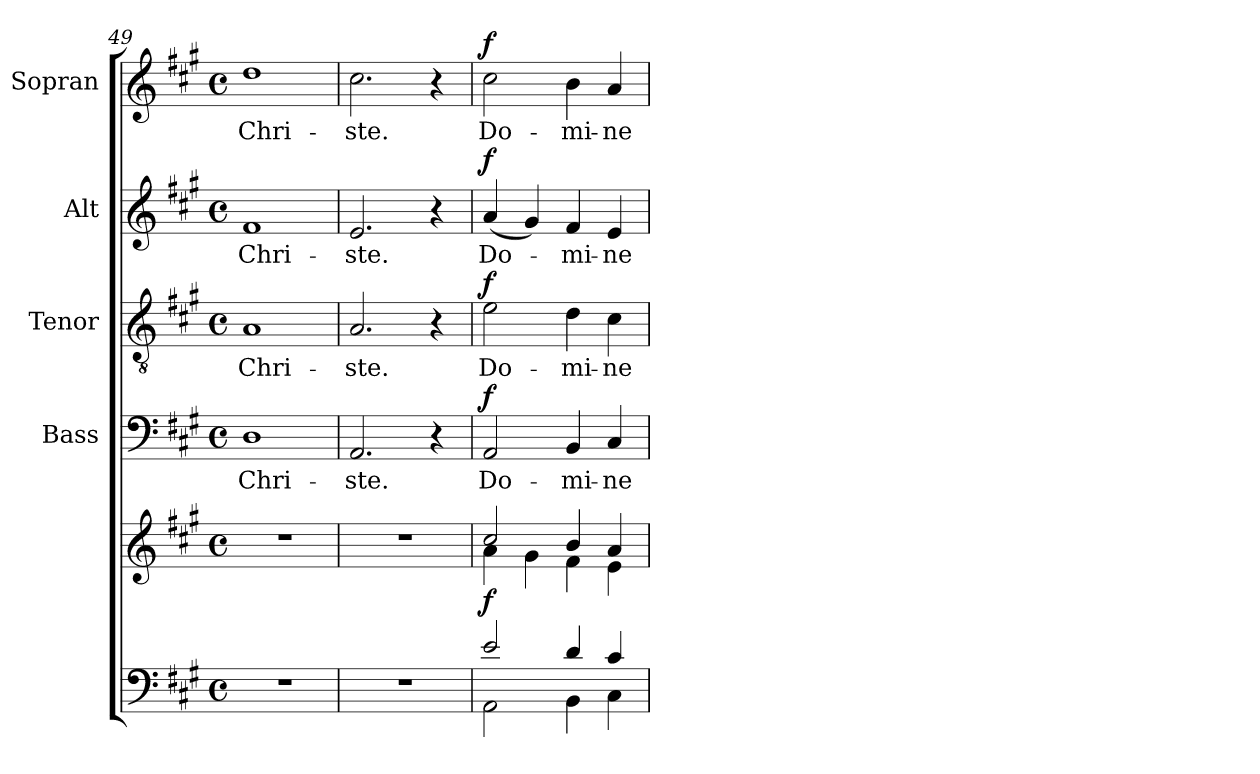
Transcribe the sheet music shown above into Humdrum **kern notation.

**kern	**kern	**dynam	**kern	**text	**dynam	**kern	**text	**dynam	**kern	**text	**dynam	**kern	**text	**dynam
*part5	*part5	*part5	*part4	*part4	*part4	*part3	*part3	*part3	*part2	*part2	*part2	*part1	*part1	*part1
*staff6	*staff5	*staff5/6	*staff4	*staff4	*staff4	*staff3	*staff3	*staff3	*staff2	*staff2	*staff2	*staff1	*staff1	*staff1
*	*	*	*I"Bass	*	*	*I"Tenor	*	*	*I"Alt	*	*	*I"Sopran	*	*
*	*	*	*I'B.	*	*	*I'T.	*	*	*I'A.	*	*	*I'S.	*	*
*clefF4	*clefG2	*	*clefF4	*	*	*clefGv2	*	*	*clefG2	*	*	*clefG2	*	*
*k[f#c#g#]	*k[f#c#g#]	*	*k[f#c#g#]	*	*	*k[f#c#g#]	*	*	*k[f#c#g#]	*	*	*k[f#c#g#]	*	*
*A:	*A:	*	*A:	*	*	*A:	*	*	*A:	*	*	*A:	*	*
*M4/4	*M4/4	*	*M4/4	*	*	*M4/4	*	*	*M4/4	*	*	*M4/4	*	*
*met(c)	*met(c)	*	*met(c)	*	*	*met(c)	*	*	*met(c)	*	*	*met(c)	*	*
=49	=49	=49	=49	=49	=49	=49	=49	=49	=49	=49	=49	=49	=49	=49
!	!	!	!	!LO:LY:b	!	!	!LO:LY:b	!	!	!LO:LY:b	!	!	!LO:LY:b	!
1r	1r	.	1D	Chri-	.	1A	Chri-	.	1f#	Chri-	.	1dd	Chri-	.
=50	=50	=50	=50	=50	=50	=50	=50	=50	=50	=50	=50	=50	=50	=50
!	!	!	!	!LO:LY:b	!	!	!LO:LY:b	!	!	!LO:LY:b	!	!	!LO:LY:b	!
1r	1r	.	2.AA/	-ste.	.	2.A/	-ste.	.	2.e/	-ste.	.	2.cc#\	-ste.	.
.	.	.	4r	.	.	4r	.	.	4r	.	.	4r	.	.
=51	=51	=51	=51	=51	=51	=51	=51	=51	=51	=51	=51	=51	=51	=51
*^	*^	*	*	*	*	*	*	*	*	*	*	*	*	*
!	!	!	!	!LO:DY:b	!	!LO:LY:b	!LO:DY:a	!	!LO:LY:b	!LO:DY:a	!	!LO:LY:b	!LO:DY:a	!	!LO:LY:b	!LO:DY:a
2e/	2AA\	2cc#/	4a\	f	2AA/	Do-	f	2e\	Do-	f	(<4a/	Do-	f	2cc#\	Do-	f
.	.	.	4g#\	.	.	.	.	.	.	.	4g#/)	.	.	.	.	.
!	!	!	!	!	!	!LO:LY:b	!	!	!LO:LY:b	!	!	!LO:LY:b	!	!	!LO:LY:b	!
4d/	4BB\	4b/	4f#\	.	4BB/	-mi-	.	4d\	-mi-	.	4f#/	-mi-	.	4b\	-mi-	.
!	!	!	!	!	!	!LO:LY:b	!	!	!LO:LY:b	!	!	!LO:LY:b	!	!	!LO:LY:b	!
4c#/	4C#\	4a/	4e\	.	4C#/	-ne	.	4c#\	-ne	.	4e/	-ne	.	4a/	-ne	.
*v	*v	*	*	*	*	*	*	*	*	*	*	*	*	*	*	*
*	*v	*v	*	*	*	*	*	*	*	*	*	*	*	*	*
=	=	=	=	=	=	=	=	=	=	=	=	=	=	=
*-	*-	*-	*-	*-	*-	*-	*-	*-	*-	*-	*-	*-	*-	*-
